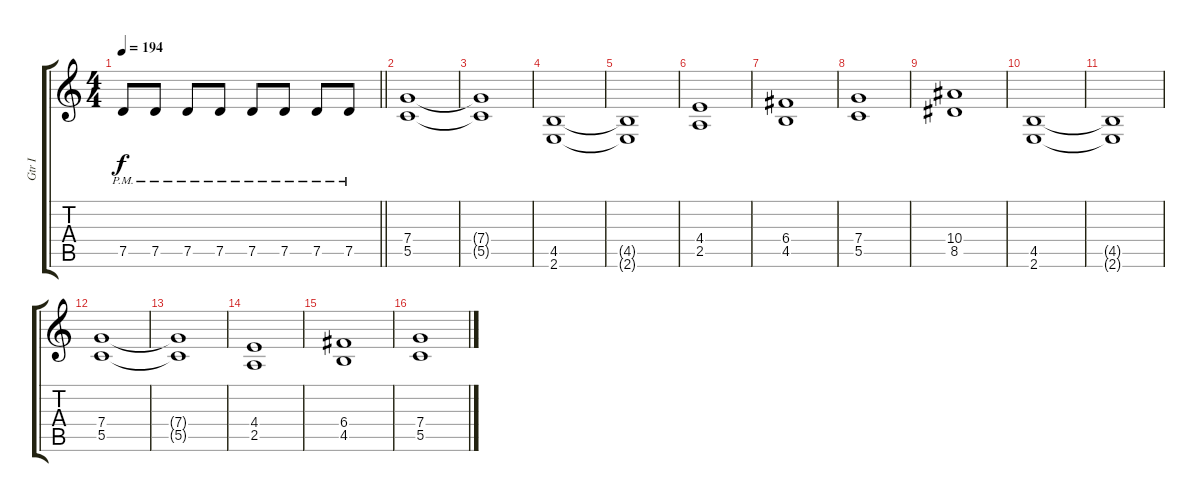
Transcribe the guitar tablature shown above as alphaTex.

\track ("Gtr I" "Gtr I") {instrument distortionguitar}
\staff {score tabs}
\tuning (D4 A3 F3 C3 G2 D2) {hide}
\ts (4 4)
\tempo 194
\clef g2
\barLineRight lightlight
\ks c
7.5{pm}.8{dy f} 7.5{pm}.8 7.5{pm}.8 7.5{pm}.8 7.5{pm}.8 7.5{pm}.8 7.5{pm}.8 7.5{pm}.8 |
(7.4 5.5).1{volume 16} |
(7.4{t} 5.5{t}).1 |
(4.5 2.6).1 |
(4.5{t} 2.6{t}).1 |
(4.4 2.5).1 |
(6.4 4.5).1 |
(7.4 5.5).1 |
(10.4 8.5).1 |
(4.5 2.6).1 |
(4.5{t} 2.6{t}).1 |
(7.4 5.5).1 |
(7.4{t} 5.5{t}).1 |
(4.4 2.5).1 |
(6.4 4.5).1 |
(7.4 5.5).1
